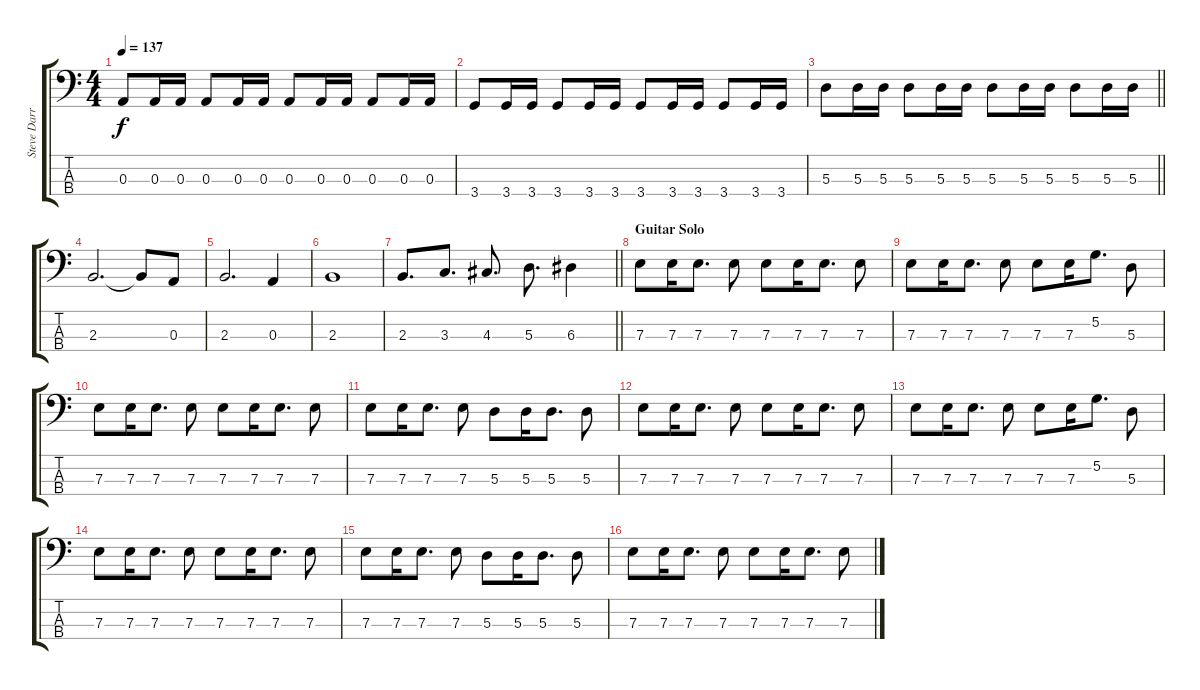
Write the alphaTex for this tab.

\track ("Steve Darrow" "Steve Darr") {instrument electricbassfinger}
\staff {score tabs}
\tuning (G2 D2 A1 E1) {hide}
\ts (4 4)
\tempo 137
\clef f4
\ks c
0.3.8{dy f} 0.3.16 0.3.16 0.3.8 0.3.16 0.3.16 0.3.8 0.3.16 0.3.16 0.3.8 0.3.16 0.3.16 |
3.4.8 3.4.16 3.4.16 3.4.8 3.4.16 3.4.16 3.4.8 3.4.16 3.4.16 3.4.8 3.4.16 3.4.16 |
\barLineRight lightlight
5.3.8 5.3.16 5.3.16 5.3.8 5.3.16 5.3.16 5.3.8 5.3.16 5.3.16 5.3.8 5.3.16 5.3.16 |
2.3.2{d} 2.3{t}.8 0.3.8 |
2.3.2{d} 0.3.4 |
2.3.1 |
\barLineRight lightlight
2.3.8{d} 3.3.8{d} 4.3.8{d} 5.3.8{d} 6.3.4 |
\section ("" "Guitar Solo")
7.3.8 7.3.16 7.3.8{d} 7.3.8 7.3.8 7.3.16 7.3.8{d} 7.3.8 |
7.3.8 7.3.16 7.3.8{d} 7.3.8 7.3.8 7.3.16 5.2.8{d} 5.3.8 |
7.3.8 7.3.16 7.3.8{d} 7.3.8 7.3.8 7.3.16 7.3.8{d} 7.3.8 |
7.3.8 7.3.16 7.3.8{d} 7.3.8 5.3.8 5.3.16 5.3.8{d} 5.3.8 |
7.3.8 7.3.16 7.3.8{d} 7.3.8 7.3.8 7.3.16 7.3.8{d} 7.3.8 |
7.3.8 7.3.16 7.3.8{d} 7.3.8 7.3.8 7.3.16 5.2.8{d} 5.3.8 |
7.3.8 7.3.16 7.3.8{d} 7.3.8 7.3.8 7.3.16 7.3.8{d} 7.3.8 |
7.3.8 7.3.16 7.3.8{d} 7.3.8 5.3.8 5.3.16 5.3.8{d} 5.3.8 |
7.3.8 7.3.16 7.3.8{d} 7.3.8 7.3.8 7.3.16 7.3.8{d} 7.3.8
